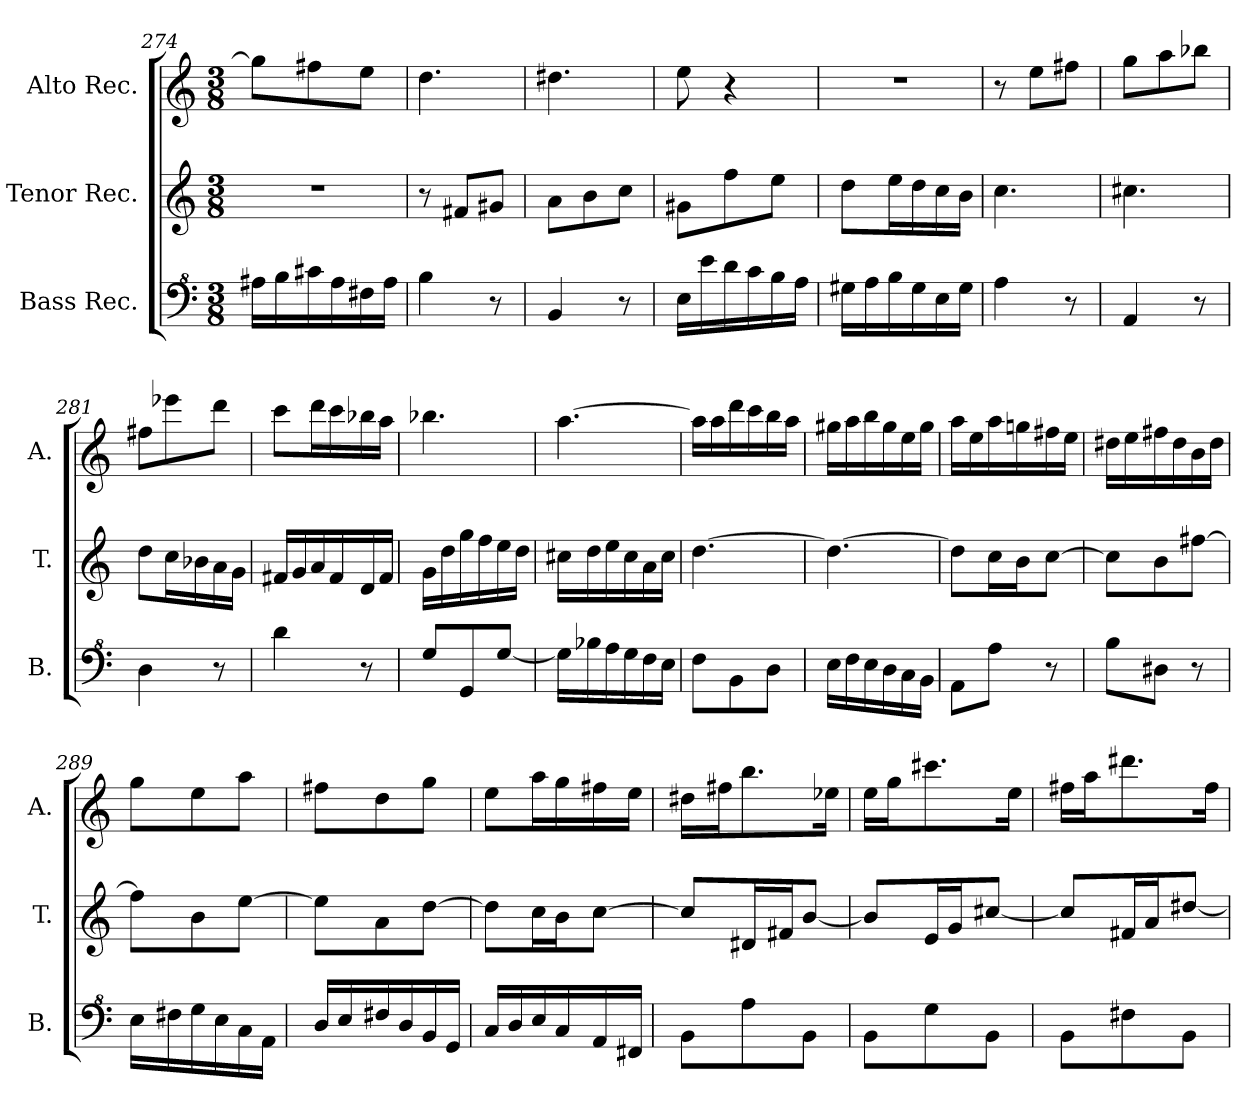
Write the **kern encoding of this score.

**kern	**kern	**kern
*part3	*part2	*part1
*staff3	*staff2	*staff1
*I"Bass Rec.	*I"Tenor Rec.	*I"Alto Rec.
*I'B.	*I'T.	*I'A.
*clefF^4	*clefG2	*clefG2
*k[]	*k[]	*k[]
*M3/8	*M3/8	*M3/8
=274	=274	=274
16a#X\LL	4.r	8gg\L]
16b\	.	.
16cc#X\	.	8ff#X\
16a#\	.	.
16f#X\	.	8ee\J
16a#\JJ	.	.
=275	=275	=275
4b\	8r	4.dd\
.	8f#X/L	.
8r	8g#X/J	.
=276	=276	=276
4B/	8a\L	4.dd#X\
.	8b\	.
8r	8cc\J	.
=277	=277	=277
16e\LL	8g#X\L	8ee\
16ee\	.	.
16dd\	8ff\	4r
16cc\	.	.
16b\	8ee\J	.
16a\JJ	.	.
=278	=278	=278
16g#X\LL	8dd\L	4.r
16a\	.	.
16b\	16ee\L	.
16g#\	16dd\	.
16e\	16cc\	.
16g#\JJ	16b\JJ	.
!!LO:LB:g=z
=279	=279	=279
4a\	4.cc\	8r
.	.	8ee\L
8r	.	8ff#X\J
=280	=280	=280
4A/	4.cc#X\	8gg\L
.	.	8aa\
8r	.	8bb-X\J
=281	=281	=281
4d\	8dd\L	8ff#X\L
.	16cc\L	8eee-X\
.	16b-X\	.
8r	16a\	8ddd\J
.	16g\JJ	.
=282	=282	=282
4dd\	16f#X/LL	8ccc\L
.	16g/	.
.	16a/	16ddd\L
.	16f#/	16ccc\
8r	16d/	16bb-X\
.	16f#/JJ	16aa\JJ
=283	=283	=283
8g/L	16g\LL	4.bb-X\
.	16dd\	.
8G/	16gg\	.
.	16ff\	.
[8g/J	16ee\	.
.	16dd\JJ	.
=284	=284	=284
16g\LL]	16cc#X\LL	[4.aa\
16b-X\	16dd\	.
16a\	16ee\	.
16g\	16cc#\	.
16f\	16a\	.
16e\JJ	16cc#\JJ	.
=285	=285	=285
8f\L	[4.dd\	16aa\LL]
.	.	16aa\
8B\	.	16ddd\
.	.	16ccc\
8d\J	.	16bb\
.	.	16aa\JJ
=286	=286	=286
16e\LL	4.dd\_	16gg#X\LL
16f\	.	16aa\
16e\	.	16bb\
16d\	.	16gg#\
16c\	.	16ee\
16B\JJ	.	16gg#\JJ
=287	=287	=287
8A\L	8dd\L]	16aa\LL
.	.	16ee\
8a\J	16cc\L	16aa\
.	16b\J	16ggn\
8r	[8cc\J	16ff#X\
.	.	16ee\JJ
!!LO:LB:g=z
=288	=288	=288
8b\L	8cc\L]	16dd#X\LL
.	.	16ee\
8d#X\J	8b\	16ff#X\
.	.	16dd#\
8r	[8ff#X\J	16b\
.	.	16dd#\JJ
=289	=289	=289
16e\LL	8ff#\L]	8gg\L
16f#X\	.	.
16g\	8b\	8ee\
16e\	.	.
16c\	[8ee\J	8aa\J
16A\JJ	.	.
=290	=290	=290
16d/LL	8ee\L]	8ff#X\L
16e/	.	.
16f#X/	8a\	8dd\
16d/	.	.
16B/	[8dd\J	8gg\J
16G/JJ	.	.
=291	=291	=291
16c/LL	8dd\L]	8ee\L
16d/	.	.
16e/	16cc\L	16aa\L
16c/	16b\J	16gg\
16A/	[8cc\J	16ff#X\
16F#X/JJ	.	16ee\JJ
=292	=292	=292
8B\L	8cc/L]	16dd#X\LL
.	.	16ff#X\J
8a\	16d#X/L	8.bb\
.	16f#X/J	.
8B\J	[8b/J	.
.	.	16ee-X\Jk
=293	=293	=293
8B\L	8b/L]	16ee\LL
.	.	16gg\J
8g\	16e/L	8.ccc#X\
.	16g/J	.
8B\J	[8cc#X/J	.
.	.	16ee\Jk
=294	=294	=294
8B\L	8cc#/L]	16ff#X\LL
.	.	16aa\J
8f#X\	16f#X/L	8.ddd#X\
.	16a/J	.
8B\J	[8dd#X/J	.
.	.	16ff#\Jk
=	=	=
*-	*-	*-
